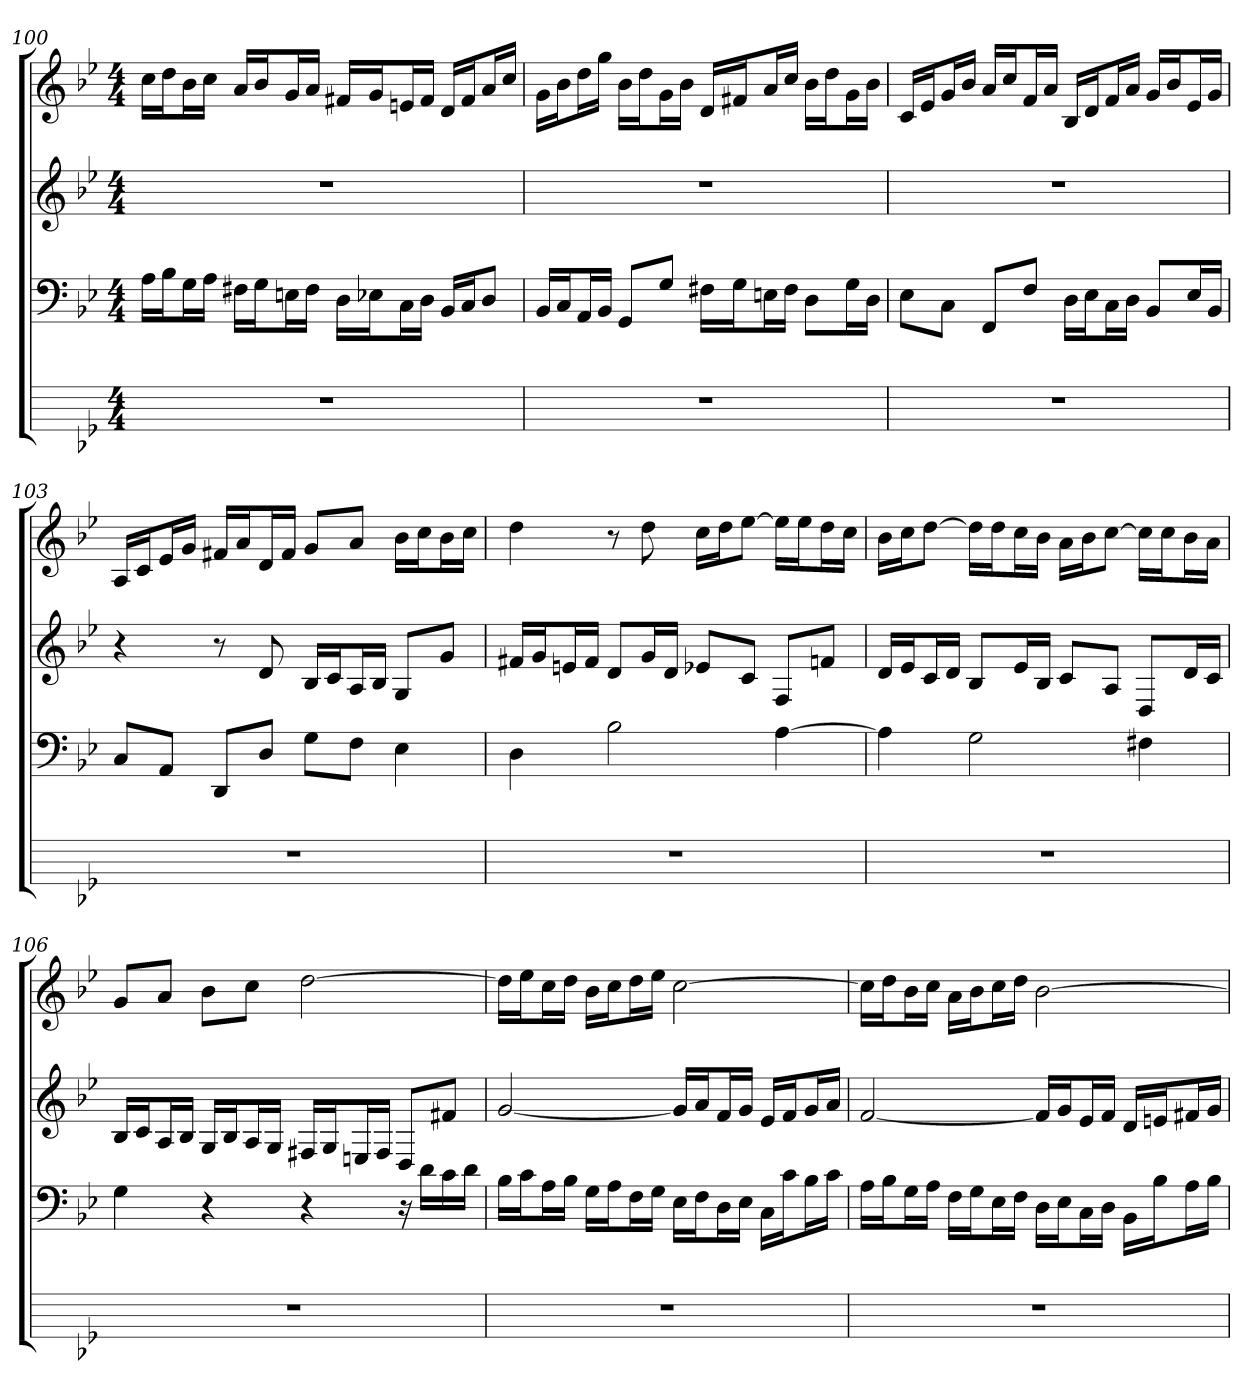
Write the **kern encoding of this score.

**kern	**kern	**kern	**kern
*part4	*part3	*part2	*part1
*staff4	*staff3	*staff2	*staff1
*k[b-e-]	*k[b-e-]	*k[b-e-]	*k[b-e-]
*M4/4	*M4/4	*M4/4	*M4/4
=100	=100	=100	=100
1r	16ALL	1r	16ccLL
.	16B-J	.	16ddJ
.	16GL	.	16b-L
.	16AJJ	.	16ccJJ
.	16F#XLL	.	16aLL
.	16GJ	.	16b-J
.	16EnL	.	16gL
.	16F#JJ	.	16aJJ
.	16DLL	.	16f#XLL
.	16E-XJ	.	16gJ
.	16CL	.	16enL
.	16DJJ	.	16f#JJ
.	16BB-LL	.	16dLL
.	16CJ	.	16f#J
.	8DJ	.	16aL
.	.	.	16ccJJ
=101	=101	=101	=101
1r	16BB-LL	1r	16gLL
.	16CJ	.	16b-J
.	16AAL	.	16ddL
.	16BB-JJ	.	16ggJJ
.	8GGL	.	16b-LL
.	.	.	16ddJ
.	8GJ	.	16gL
.	.	.	16b-JJ
.	16F#XLL	.	16dLL
.	16GJ	.	16f#XJ
.	16EnL	.	16aL
.	16F#JJ	.	16ccJJ
.	8DL	.	16b-LL
.	.	.	16ddJ
.	16GL	.	16gL
.	16DJJ	.	16b-JJ
=102	=102	=102	=102
1r	8E-L	1r	16cLL
.	.	.	16e-J
.	8CJ	.	16gL
.	.	.	16b-JJ
.	8FFL	.	16aLL
.	.	.	16ccJ
.	8FJ	.	16fL
.	.	.	16aJJ
.	16DLL	.	16B-LL
.	16E-J	.	16dJ
.	16CL	.	16fL
.	16DJJ	.	16aJJ
.	8BB-L	.	16gLL
.	.	.	16b-J
.	16E-L	.	16e-L
.	16BB-JJ	.	16gJJ
=103	=103	=103	=103
1r	8CL	4r	16ALL
.	.	.	16cJ
.	8AAJ	.	16e-L
.	.	.	16gJJ
.	8DDL	8r	16f#XLL
.	.	.	16aJ
.	8DJ	8d	16dL
.	.	.	16f#JJ
.	8GL	16B-LL	8gL
.	.	16cJ	.
.	8FJ	16AL	8aJ
.	.	16B-JJ	.
.	4E-	8GL	16b-LL
.	.	.	16ccJ
.	.	8gJ	16b-L
.	.	.	16ccJJ
=104	=104	=104	=104
1r	4D	16f#XLL	4dd
.	.	16gJ	.
.	.	16enL	.
.	.	16f#JJ	.
.	2B-	8dL	8r
.	.	16gL	8dd
.	.	16dJJ	.
.	.	8e-XL	16ccLL
.	.	.	16ddJ
.	.	8cJ	[8ee-J
.	[4A	8FL	16ee-LL]
.	.	.	16ee-J
.	.	8fnJ	16ddL
.	.	.	16ccJJ
=105	=105	=105	=105
1r	4A]	16dLL	16b-LL
.	.	16e-J	16ccJ
.	.	16cL	[8ddJ
.	.	16dJJ	.
.	2G	8B-L	16ddLL]
.	.	.	16ddJ
.	.	16e-L	16ccL
.	.	16B-JJ	16b-JJ
.	.	8cL	16aLL
.	.	.	16b-J
.	.	8AJ	[8ccJ
.	4F#X	8DL	16ccLL]
.	.	.	16ccJ
.	.	16dL	16b-L
.	.	16cJJ	16aJJ
=106	=106	=106	=106
1r	4G	16B-LL	8gL
.	.	16cJ	.
.	.	16AL	8aJ
.	.	16B-JJ	.
.	4r	16GLL	8b-L
.	.	16B-J	.
.	.	16AL	8ccJ
.	.	16GJJ	.
.	4r	16F#XLL	[2dd
.	.	16GJ	.
.	.	16EnL	.
.	.	16F#JJ	.
.	16r	8DL	.
.	16dLL	.	.
.	16c	8f#XJ	.
.	16dJJ	.	.
=107	=107	=107	=107
1r	16B-LL	[2g	16ddLL]
.	16cJ	.	16ee-J
.	16AL	.	16ccL
.	16B-JJ	.	16ddJJ
.	16GLL	.	16b-LL
.	16AJ	.	16ccJ
.	16FL	.	16ddL
.	16GJJ	.	16ee-JJ
.	16E-LL	16gLL]	[2cc
.	16FJ	16aJ	.
.	16DL	16fL	.
.	16E-JJ	16gJJ	.
.	16CLL	16e-LL	.
.	16cJ	16fJ	.
.	16B-L	16gL	.
.	16cJJ	16aJJ	.
=108	=108	=108	=108
1r	16ALL	[2f	16ccLL]
.	16B-J	.	16ddJ
.	16GL	.	16b-L
.	16AJJ	.	16ccJJ
.	16FLL	.	16aLL
.	16GJ	.	16b-J
.	16E-L	.	16ccL
.	16FJJ	.	16ddJJ
.	16DLL	16fLL]	[2b-
.	16E-J	16gJ	.
.	16CL	16e-L	.
.	16DJJ	16fJJ	.
.	16BB-LL	16dLL	.
.	16B-J	16enJ	.
.	16AL	16f#XL	.
.	16B-JJ	16gJJ	.
=	=	=	=
*-	*-	*-	*-
